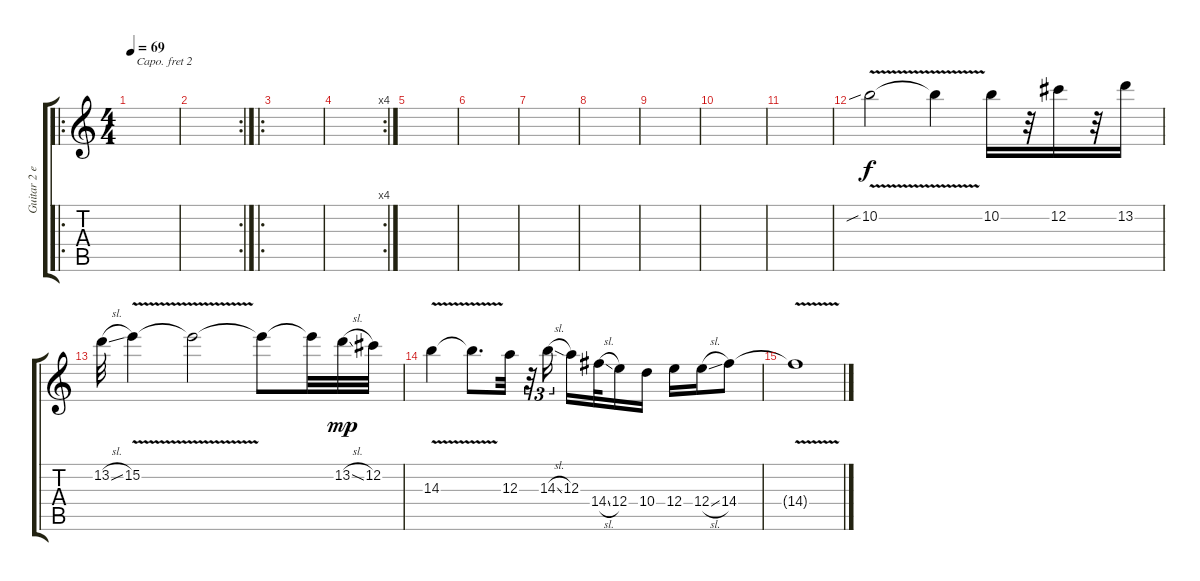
\track ("Guitar 2 effect" "Guitar 2 e") {instrument overdrivenguitar}
\staff {score tabs}
\capo 2
\tuning (E4 B3 G3 D3 A2 E2) {hide}
\ro
\ts (4 4)
\tempo 69
\clef g2
\ks c
|
\rc 2
|
\ro
|
\rc 4
|
|
|
|
|
|
|
|
10.2{v sib}.2 10.2{t}.4 10.2.16 r.32 12.2.16 r.32 13.2.16 |
13.2{sl}.32 15.2{v}.4 15.2{t}.2 15.2{t}.8{dy f} 15.2{t}.32 13.2{sl}.32{dy mp} 12.2.32 |
14.3{v}.4 14.3{t}.8{d} 12.3.32 r.32{tu (3 2)} 14.3{sl}.16{tu (3 2)} 12.3.16 14.4{sl}.32 12.4.16 10.4.16 12.4.16 12.4{sl}.16 14.4.8 |
14.4{v t}.1
